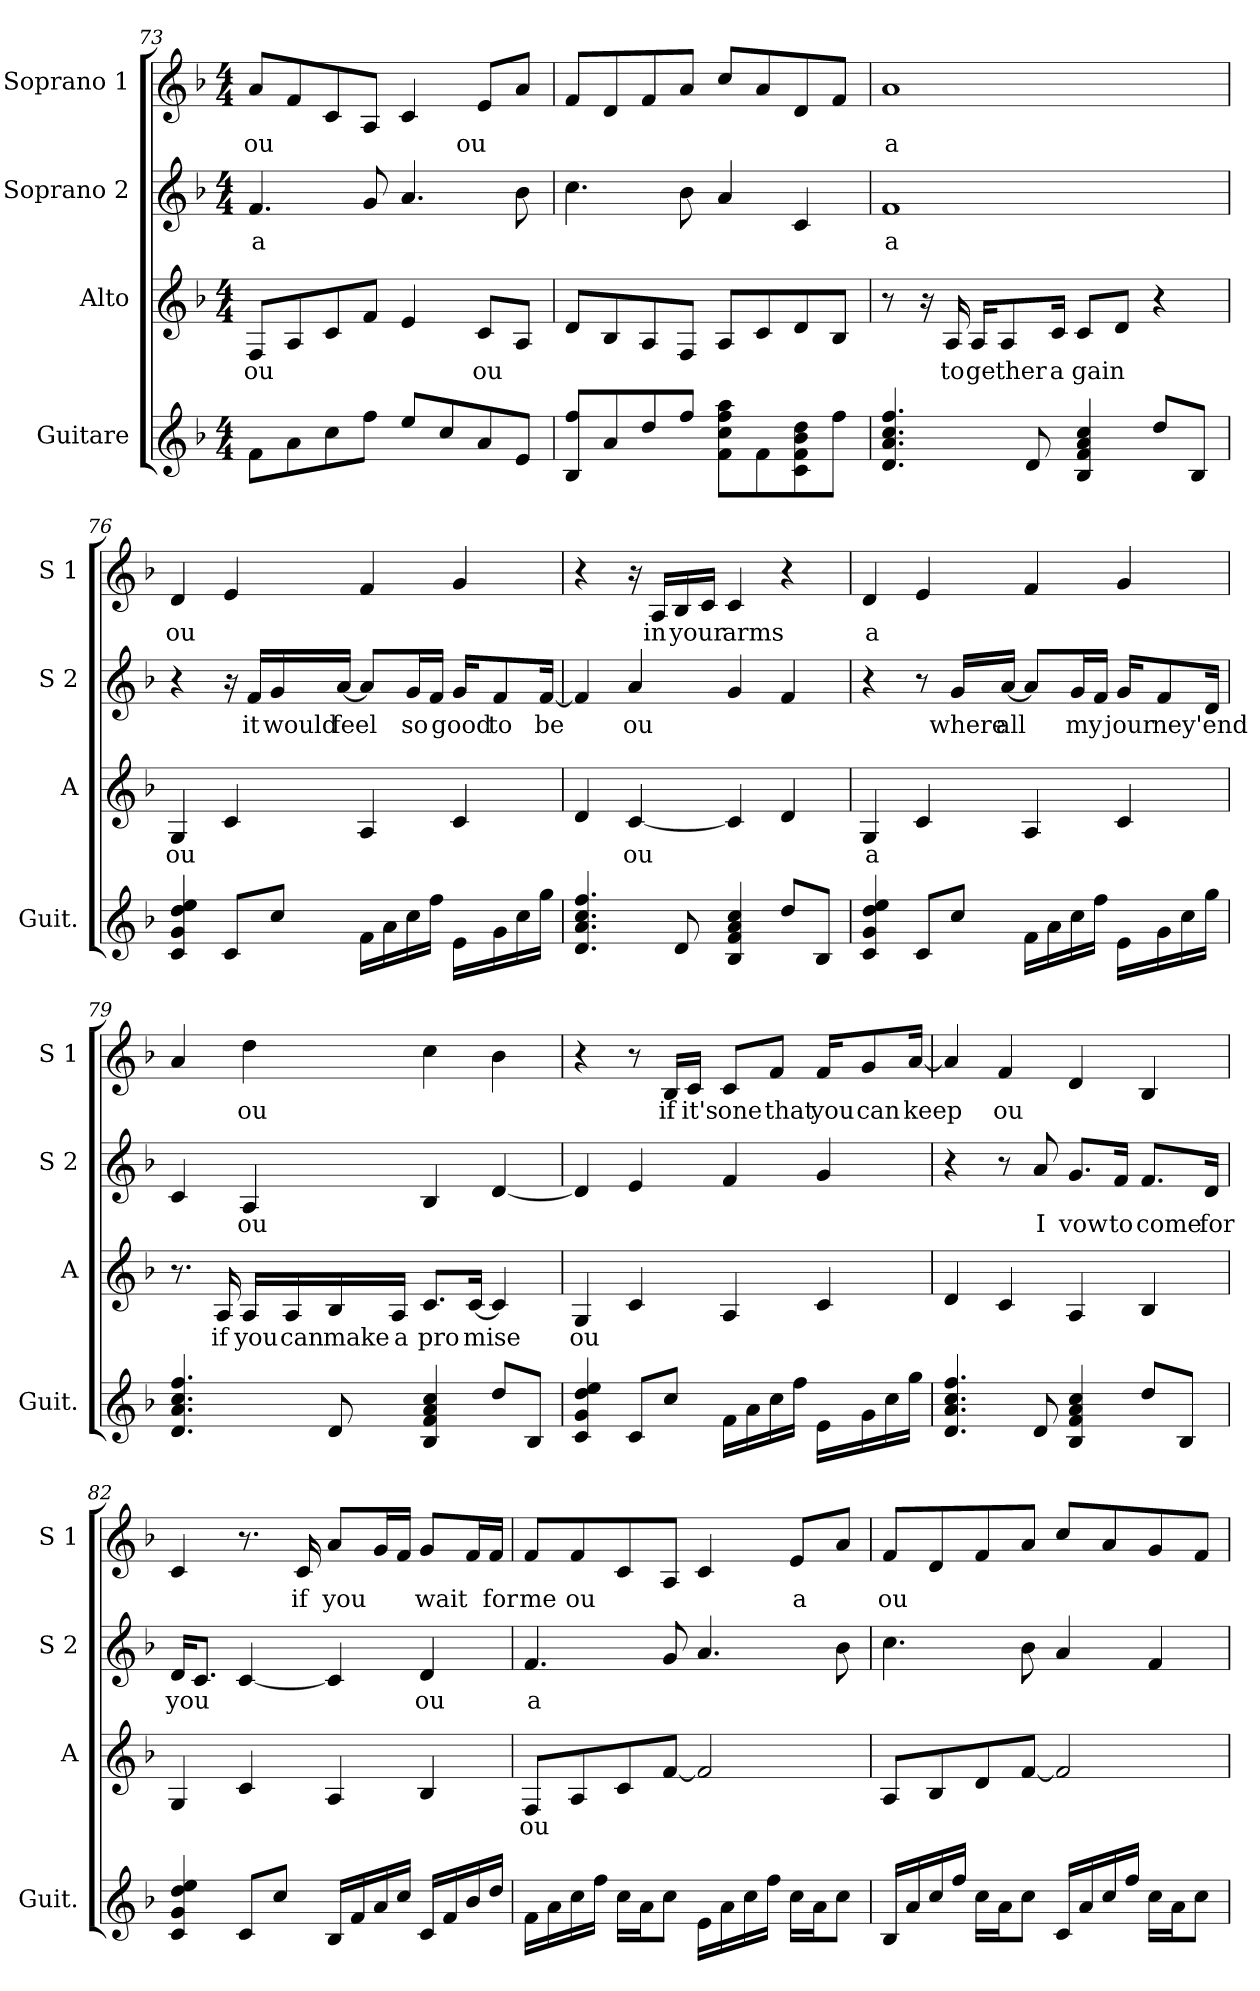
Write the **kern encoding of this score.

**kern	**kern	**text	**kern	**text	**kern	**text
*part4	*part3	*part3	*part2	*part2	*part1	*part1
*staff4	*staff3	*staff3	*staff2	*staff2	*staff1	*staff1
*I"Guitare	*I"Alto	*	*I"Soprano 2	*	*I"Soprano 1	*
*I'Guit.	*I'A	*	*I'S 2	*	*I'S 1	*
!!LO:PB:g=z
*clefG2	*clefG2	*	*clefG2	*	*clefG2	*
*ITrd7c12	*	*	*	*	*	*
*k[b-]	*k[b-]	*	*k[b-]	*	*k[b-]	*
*F:	*F:	*	*F:	*	*F:	*
*M4/4	*M4/4	*	*M4/4	*	*M4/4	*
=73	=73	=73	=73	=73	=73	=73
!	!	!LO:LY:b	!	!LO:LY:b	!	!LO:LY:b
8F\L	8F/L	ou	4.f/	a	8a/L	ou
8A\	8A/	.	.	.	8f/	.
8c\	8c/	.	.	.	8c/	.
8f\J	8f/J	.	8g/	.	8A/J	.
8e/L	4e/	.	4.a/	.	4c/	.
8c/	.	.	.	.	.	.
!	!	!LO:LY:b	!	!	!	!LO:LY:b
8A/	8c/L	ou	.	.	8e/L	ou
8E/J	8A/J	.	8b-\	.	8a/J	.
=74	=74	=74	=74	=74	=74	=74
8BB-/ 8f/L	8d/L	.	4.cc\	.	8f/L	.
8A/	8B-/	.	.	.	8d/	.
8d/	8A/	.	.	.	8f/	.
8f/J	8F/J	.	8b-\	.	8a/J	.
8F\ 8c\ 8f\ 8a\L	8A/L	.	4a/	.	8cc/L	.
8F\	8c/	.	.	.	8a/	.
8C\ 8F\ 8B-\ 8d\	8d/	.	4c/	.	8d/	.
8f\J	8B-/J	.	.	.	8f/J	.
=75	=75	=75	=75	=75	=75	=75
!	!	!	!	!LO:LY:b	!	!LO:LY:b
4.D/ 4.A/ 4.c/ 4.f/	8r	.	1f	a	1a	a
.	16r	.	.	.	.	.
!	!	!LO:LY:b	!	!	!	!
.	16A/	to	.	.	.	.
!	!	!LO:LY:b	!	!	!	!
.	16A/KL	ge	.	.	.	.
!	!	!LO:LY:b	!	!	!	!
.	8A/	ther	.	.	.	.
8D/	.	.	.	.	.	.
!	!	!LO:LY:b	!	!	!	!
.	16c/Jk	a	.	.	.	.
!	!	!LO:LY:b	!	!	!	!
4BB-/ 4F/ 4A/ 4c/	8c/L	gain	.	.	.	.
.	8d/J	.	.	.	.	.
8d/L	4r	.	.	.	.	.
8BB-/J	.	.	.	.	.	.
=76	=76	=76	=76	=76	=76	=76
!	!	!LO:LY:b	!	!	!	!LO:LY:b
4C/ 4G/ 4d/ 4e/	4G/	ou	4r	.	4d/	ou
8C/L	4c/	.	16r	.	4e/	.
!	!	!	!	!LO:LY:b	!	!
.	.	.	16f/LL	it	.	.
!	!	!	!	!LO:LY:b	!	!
8c/J	.	.	16g/	would	.	.
!	!	!	!	!LO:LY:b	!	!
.	.	.	[16a/JJ	feel	.	.
16F\LL	4A/	.	8a/L]	.	4f/	.
16A\	.	.	.	.	.	.
!	!	!	!	!LO:LY:b	!	!
16c\	.	.	16g/L	so	.	.
16f\JJ	.	.	16f/JJ	.	.	.
!	!	!	!	!LO:LY:b	!	!
16E\LL	4c/	.	16g/KL	good	4g/	.
!	!	!	!	!LO:LY:b	!	!
16G\	.	.	8f/	to	.	.
16c\	.	.	.	.	.	.
!	!	!	!	!LO:LY:b	!	!
16g\JJ	.	.	[16f/Jk	be	.	.
!!LO:LB:g=z
=77	=77	=77	=77	=77	=77	=77
4.D/ 4.A/ 4.c/ 4.f/	4d/	.	4f/]	.	4r	.
!	!	!LO:LY:b	!	!LO:LY:b	!	!
.	[4c/	ou	4a/	ou	16r	.
!	!	!	!	!	!	!LO:LY:b
.	.	.	.	.	16A/LL	in
!	!	!	!	!	!	!LO:LY:b
8D/	.	.	.	.	16B-/	your
.	.	.	.	.	16c/JJ	.
!	!	!	!	!	!	!LO:LY:b
4BB-/ 4F/ 4A/ 4c/	4c/]	.	4g/	.	4c/	arms
8d/L	4d/	.	4f/	.	4r	.
8BB-/J	.	.	.	.	.	.
=78	=78	=78	=78	=78	=78	=78
!	!	!LO:LY:b	!	!	!	!LO:LY:b
4C/ 4G/ 4d/ 4e/	4G/	a	4r	.	4d/	a
8C/L	4c/	.	8r	.	4e/	.
!	!	!	!	!LO:LY:b	!	!
8c/J	.	.	16g/LL	where	.	.
!	!	!	!	!LO:LY:b	!	!
.	.	.	[16a/JJ	all	.	.
16F\LL	4A/	.	8a/L]	.	4f/	.
16A\	.	.	.	.	.	.
!	!	!	!	!LO:LY:b	!	!
16c\	.	.	16g/L	my	.	.
16f\JJ	.	.	16f/JJ	.	.	.
!	!	!	!	!LO:LY:b	!	!
16E\LL	4c/	.	16g/KL	jour	4g/	.
!	!	!	!	!LO:LY:b	!	!
16G\	.	.	8f/	ney'end	.	.
16c\	.	.	.	.	.	.
16g\JJ	.	.	16d/Jk	.	.	.
=79	=79	=79	=79	=79	=79	=79
4.D/ 4.A/ 4.c/ 4.f/	8.r	.	4c/	.	4a/	.
!	!	!LO:LY:b	!	!	!	!
.	16A/	if	.	.	.	.
!	!	!LO:LY:b	!	!LO:LY:b	!	!LO:LY:b
.	16A/LL	you	4A/	ou	4dd\	ou
!	!	!LO:LY:b	!	!	!	!
.	16A/	can	.	.	.	.
!	!	!LO:LY:b	!	!	!	!
8D/	16B-/	make	.	.	.	.
!	!	!LO:LY:b	!	!	!	!
.	16A/JJ	a	.	.	.	.
!	!	!LO:LY:b	!	!	!	!
4BB-/ 4F/ 4A/ 4c/	8.c/L	pro	4B-/	.	4cc\	.
!	!	!LO:LY:b	!	!	!	!
.	[16c/Jk	mise	.	.	.	.
8d/L	4c/]	.	[4d/	.	4b-\	.
8BB-/J	.	.	.	.	.	.
=80	=80	=80	=80	=80	=80	=80
!	!	!LO:LY:b	!	!	!	!
4C/ 4G/ 4d/ 4e/	4G/	ou	4d/]	.	4r	.
8C/L	4c/	.	4e/	.	8r	.
!	!	!	!	!	!	!LO:LY:b
8c/J	.	.	.	.	16B-/LL	if
!	!	!	!	!	!	!LO:LY:b
.	.	.	.	.	16c/JJ	it's
!	!	!	!	!	!	!LO:LY:b
16F\LL	4A/	.	4f/	.	8c/L	one
16A\	.	.	.	.	.	.
!	!	!	!	!	!	!LO:LY:b
16c\	.	.	.	.	8f/J	that
16f\JJ	.	.	.	.	.	.
!	!	!	!	!	!	!LO:LY:b
16E\LL	4c/	.	4g/	.	16f/KL	you
!	!	!	!	!	!	!LO:LY:b
16G\	.	.	.	.	8g/	can
16c\	.	.	.	.	.	.
!	!	!	!	!	!	!LO:LY:b
16g\JJ	.	.	.	.	[16a/Jk	keep
!!LO:LB:g=z
=81	=81	=81	=81	=81	=81	=81
4.D/ 4.A/ 4.c/ 4.f/	4d/	.	4r	.	4a/]	.
!	!	!	!	!	!	!LO:LY:b
.	4c/	.	8r	.	4f/	ou
!	!	!	!	!LO:LY:b	!	!
8D/	.	.	8a/	I	.	.
!	!	!	!	!LO:LY:b	!	!
4BB-/ 4F/ 4A/ 4c/	4A/	.	8.g/L	vow	4d/	.
!	!	!	!	!LO:LY:b	!	!
.	.	.	16f/Jk	to	.	.
!	!	!	!	!LO:LY:b	!	!
8d/L	4B-/	.	8.f/L	come	4B-/	.
8BB-/J	.	.	.	.	.	.
!	!	!	!	!LO:LY:b	!	!
.	.	.	16d/Jk	for	.	.
=82	=82	=82	=82	=82	=82	=82
!	!	!	!	!LO:LY:b	!	!
4C/ 4G/ 4d/ 4e/	4G/	.	16d/KL	you	4c/	.
.	.	.	8.c/J	.	.	.
8C/L	4c/	.	[4c/	.	8.r	.
8c/J	.	.	.	.	.	.
!	!	!	!	!	!	!LO:LY:b
.	.	.	.	.	16c/	if
!	!	!	!	!	!	!LO:LY:b
16BB-/LL	4A/	.	4c/]	.	8a/L	you
16F/	.	.	.	.	.	.
16A/	.	.	.	.	16g/L	.
16c/JJ	.	.	.	.	16f/JJ	.
!	!	!	!	!LO:LY:b	!	!LO:LY:b
16C/LL	4B-/	.	4d/	ou	8g/L	wait
16F/	.	.	.	.	.	.
16B-/	.	.	.	.	16f/L	.
!	!	!	!	!	!	!LO:LY:b
16d/JJ	.	.	.	.	16f/JJ	for
=83	=83	=83	=83	=83	=83	=83
!	!	!LO:LY:b	!	!LO:LY:b	!	!LO:LY:b
16F\LL	8F/L	ou	4.f/	a	8f/L	me
16A\	.	.	.	.	.	.
!	!	!	!	!	!	!LO:LY:b
16c\	8A/	.	.	.	8f/	ou
16f\JJ	.	.	.	.	.	.
16c\LL	8c/	.	.	.	8c/	.
16A\J	.	.	.	.	.	.
8c\J	[8f/J	.	8g/	.	8A/J	.
16E\LL	2f/]	.	4.a/	.	4c/	.
16A\	.	.	.	.	.	.
16c\	.	.	.	.	.	.
16f\JJ	.	.	.	.	.	.
!	!	!	!	!	!	!LO:LY:b
16c\LL	.	.	.	.	8e/L	a
16A\J	.	.	.	.	.	.
8c\J	.	.	8b-\	.	8a/J	.
=84	=84	=84	=84	=84	=84	=84
!	!	!	!	!	!	!LO:LY:b
16BB-/LL	8A/L	.	4.cc\	.	8f/L	ou
16A/	.	.	.	.	.	.
16c/	8B-/	.	.	.	8d/	.
16f/JJ	.	.	.	.	.	.
16c\LL	8d/	.	.	.	8f/	.
16A\J	.	.	.	.	.	.
8c\J	[8f/J	.	8b-\	.	8a/J	.
16C/LL	2f/]	.	4a/	.	8cc/L	.
16A/	.	.	.	.	.	.
16c/	.	.	.	.	8a/	.
16f/JJ	.	.	.	.	.	.
16c\LL	.	.	4f/	.	8g/	.
16A\J	.	.	.	.	.	.
8c\J	.	.	.	.	8f/J	.
=	=	=	=	=	=	=
*-	*-	*-	*-	*-	*-	*-
